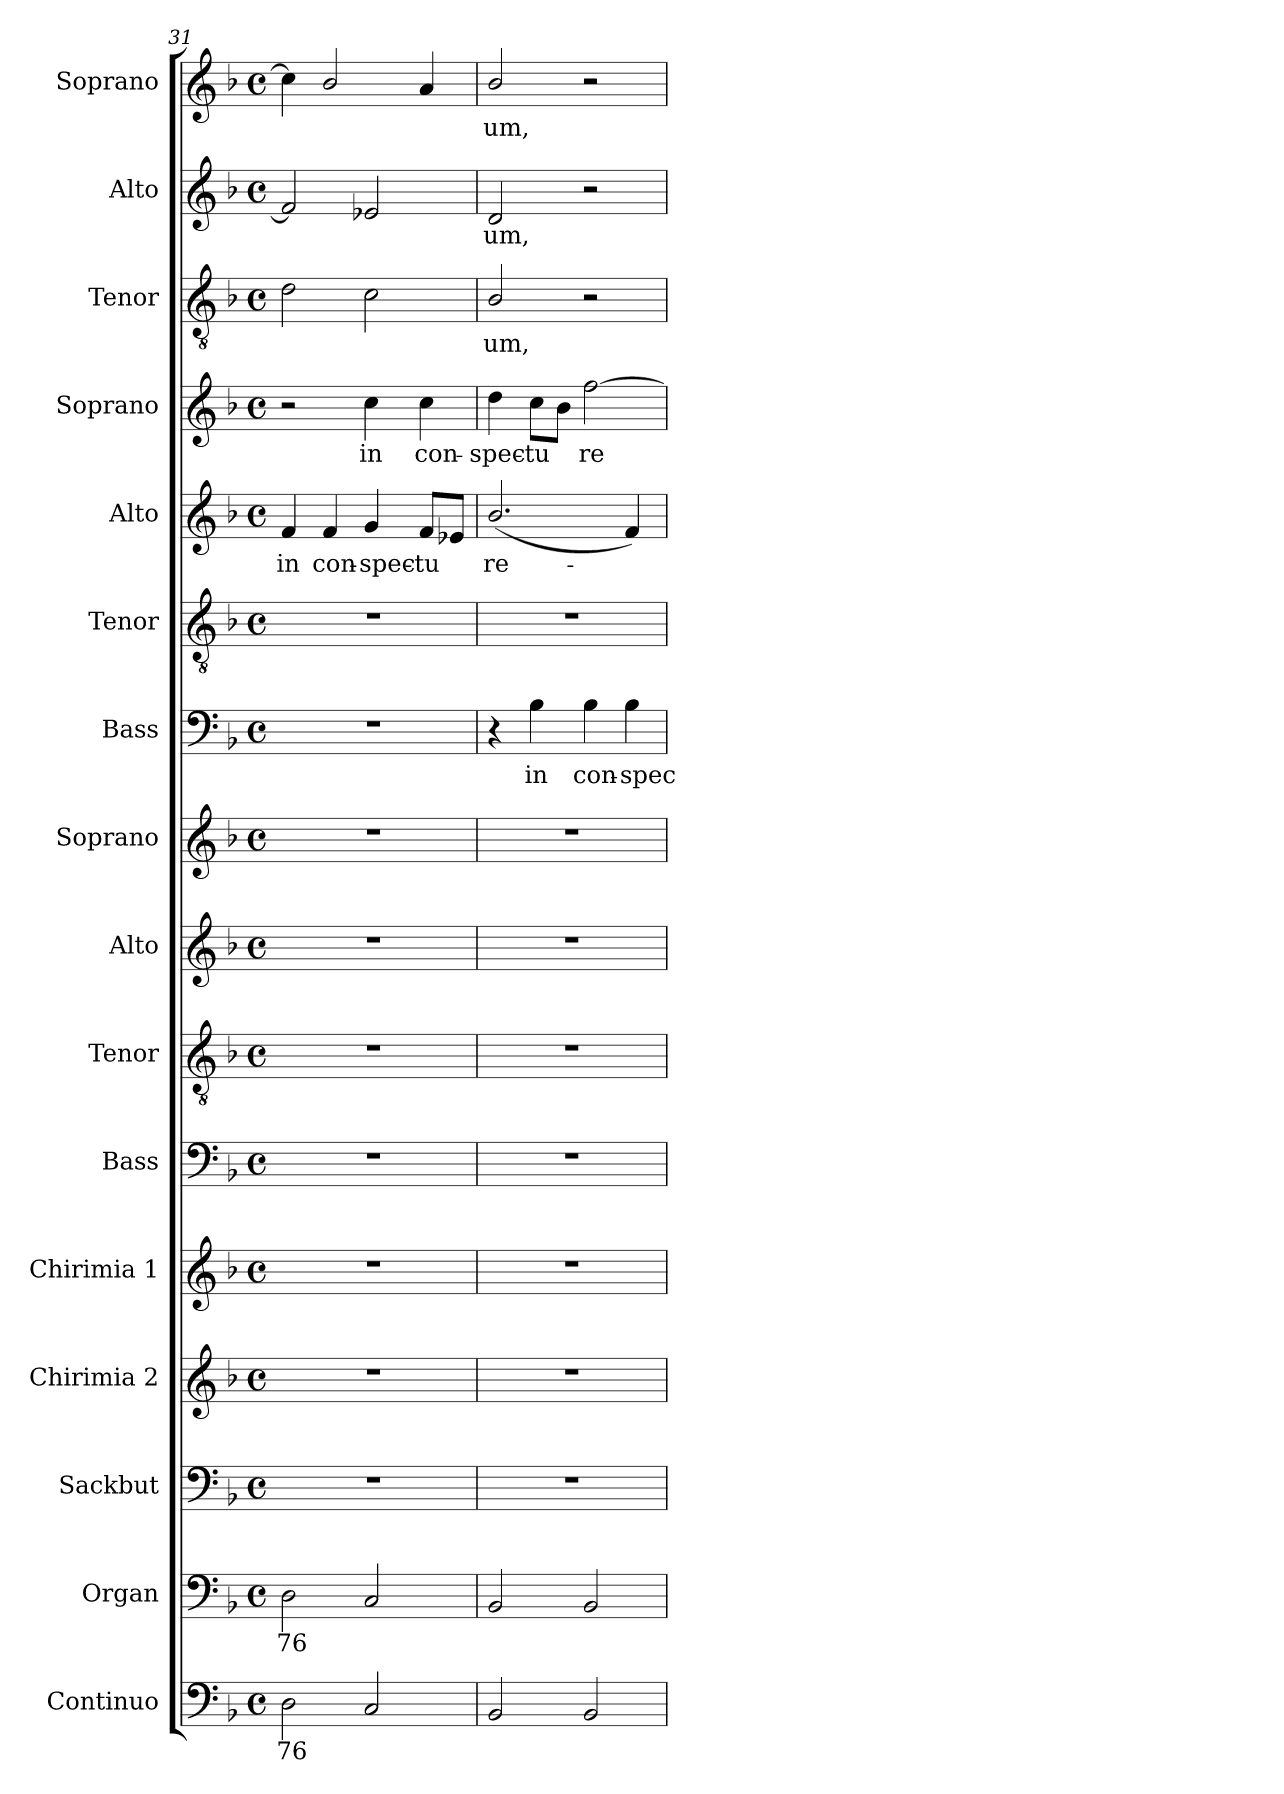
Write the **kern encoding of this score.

**kern	**text	**kern	**text	**kern	**kern	**kern	**kern	**kern	**kern	**kern	**kern	**text	**kern	**kern	**text	**kern	**text	**kern	**text	**kern	**text	**kern	**text
*part16	*part16	*part15	*part15	*part14	*part13	*part12	*part11	*part10	*part9	*part8	*part7	*part7	*part6	*part5	*part5	*part4	*part4	*part3	*part3	*part2	*part2	*part1	*part1
*staff16	*staff16	*staff15	*staff15	*staff14	*staff13	*staff12	*staff11	*staff10	*staff9	*staff8	*staff7	*staff7	*staff6	*staff5	*staff5	*staff4	*staff4	*staff3	*staff3	*staff2	*staff2	*staff1	*staff1
*I"Continuo	*	*I"Organ	*	*I"Sackbut	*I"Chirimia 2	*I"Chirimia 1	*I"Bass	*I"Tenor	*I"Alto	*I"Soprano	*I"Bass	*	*I"Tenor	*I"Alto	*	*I"Soprano	*	*I"Tenor	*	*I"Alto	*	*I"Soprano	*
*I'Cont.	*	*I'Org.	*	*I'Sbt.	*I'Chi.	*I'Chi.	*I'B.	*I'T.	*I'A.	*I'S.	*I'B.	*	*I'T.	*I'A.	*	*I'S.	*	*I'T.	*	*I'A.	*	*I'S.	*
*clefF4	*	*clefF4	*	*clefF4	*clefG2	*clefG2	*clefF4	*clefGv2	*clefG2	*clefG2	*clefF4	*	*clefGv2	*clefG2	*	*clefG2	*	*clefGv2	*	*clefG2	*	*clefG2	*
*	*	*	*	*	*	*	*	*ITrd7c12	*	*	*	*	*ITrd7c12	*	*	*	*	*ITrd7c12	*	*	*	*	*
*k[b-]	*	*k[b-]	*	*k[b-]	*k[b-]	*k[b-]	*k[b-]	*k[b-]	*k[b-]	*k[b-]	*k[b-]	*	*k[b-]	*k[b-]	*	*k[b-]	*	*k[b-]	*	*k[b-]	*	*k[b-]	*
*F:	*	*F:	*	*F:	*F:	*F:	*F:	*F:	*F:	*F:	*F:	*	*F:	*F:	*	*F:	*	*F:	*	*F:	*	*F:	*
*M4/4	*	*M4/4	*	*M4/4	*M4/4	*M4/4	*M4/4	*M4/4	*M4/4	*M4/4	*M4/4	*	*M4/4	*M4/4	*	*M4/4	*	*M4/4	*	*M4/4	*	*M4/4	*
*met(c)	*	*met(c)	*	*met(c)	*met(c)	*met(c)	*met(c)	*met(c)	*met(c)	*met(c)	*met(c)	*	*met(c)	*met(c)	*	*met(c)	*	*met(c)	*	*met(c)	*	*met(c)	*
=31	=31	=31	=31	=31	=31	=31	=31	=31	=31	=31	=31	=31	=31	=31	=31	=31	=31	=31	=31	=31	=31	=31	=31
!	!LO:LY:b:color=#000000	!	!	!	!	!	!	!	!	!	!	!	!	!	!	!	!	!	!	!	!	!	!
!	!	!	!LO:LY:b:color=#000000	!	!	!	!	!	!	!	!	!	!	!	!	!	!	!	!	!	!	!	!
!	!	!	!	!	!	!	!	!	!	!	!	!	!	!	!LO:LY:b:color=#000000	!	!	!	!	!	!	!	!
2Di\	76	2Di\	76	1r	1r	1r	1r	1r	1r	1r	1r	.	1r	4fi/	in	2r	.	2Di\	.	2fi/]	.	4cci\]	.
!	!	!	!	!	!	!	!	!	!	!	!	!	!	!	!LO:LY:b:color=#000000	!	!	!	!	!	!	!	!
.	.	.	.	.	.	.	.	.	.	.	.	.	.	4fi/	con-	.	.	.	.	.	.	2b-i/	.
!	!	!	!	!	!	!	!	!	!	!	!	!	!	!	!LO:LY:b:color=#000000	!	!	!	!	!	!	!	!
!	!	!	!	!	!	!	!	!	!	!	!	!	!	!	!	!	!LO:LY:b:color=#000000	!	!	!	!	!	!
2Ci/	.	2Ci/	.	.	.	.	.	.	.	.	.	.	.	4gi/	-spec-	4cci\	in	2Ci\	.	2e-Xi/	.	.	.
!	!	!	!	!	!	!	!	!	!	!	!	!	!	!	!LO:LY:b:color=#000000	!	!	!	!	!	!	!	!
!	!	!	!	!	!	!	!	!	!	!	!	!	!	!	!	!	!LO:LY:b:color=#000000	!	!	!	!	!	!
.	.	.	.	.	.	.	.	.	.	.	.	.	.	8fi/L	-tu	4cci\	con-	.	.	.	.	4ai/	.
.	.	.	.	.	.	.	.	.	.	.	.	.	.	8e-Xi/J	.	.	.	.	.	.	.	.	.
=32	=32	=32	=32	=32	=32	=32	=32	=32	=32	=32	=32	=32	=32	=32	=32	=32	=32	=32	=32	=32	=32	=32	=32
!	!	!	!	!	!	!	!	!	!	!	!	!	!	!	!LO:LY:b:color=#000000	!	!	!	!	!	!	!	!
!	!	!	!	!	!	!	!	!	!	!	!	!	!	!	!	!	!LO:LY:b:color=#000000	!	!	!	!	!	!
!	!	!	!	!	!	!	!	!	!	!	!	!	!	!	!	!	!	!	!LO:LY:b:color=#000000	!	!	!	!
!	!	!	!	!	!	!	!	!	!	!	!	!	!	!	!	!	!	!	!	!	!LO:LY:b:color=#000000	!	!
!	!	!	!	!	!	!	!	!	!	!	!	!	!	!	!	!	!	!	!	!	!	!	!LO:LY:b:color=#000000
2BB-i/	.	2BB-i/	.	1r	1r	1r	1r	1r	1r	1r	4r	.	1r	(2.b-i/	re-	4ddi\	-spec-	2BB-i/	-um,	2di/	-um,	2b-i/	-um,
!	!	!	!	!	!	!	!	!	!	!	!	!LO:LY:b:color=#000000	!	!	!	!	!	!	!	!	!	!	!
!	!	!	!	!	!	!	!	!	!	!	!	!	!	!	!	!	!LO:LY:b:color=#000000	!	!	!	!	!	!
.	.	.	.	.	.	.	.	.	.	.	4B-i\	in	.	.	.	8cci\L	-tu	.	.	.	.	.	.
.	.	.	.	.	.	.	.	.	.	.	.	.	.	.	.	8b-i\J	.	.	.	.	.	.	.
!	!	!	!	!	!	!	!	!	!	!	!	!LO:LY:b:color=#000000	!	!	!	!	!	!	!	!	!	!	!
!	!	!	!	!	!	!	!	!	!	!	!	!	!	!	!	!	!LO:LY:b:color=#000000	!	!	!	!	!	!
2BB-i/	.	2BB-i/	.	.	.	.	.	.	.	.	4B-i\	con-	.	.	.	[2ffi\	re-	2r	.	2r	.	2r	.
!	!	!	!	!	!	!	!	!	!	!	!	!LO:LY:b:color=#000000	!	!	!	!	!	!	!	!	!	!	!
.	.	.	.	.	.	.	.	.	.	.	4B-i\	-spec-	.	4fi/)	.	.	.	.	.	.	.	.	.
=	=	=	=	=	=	=	=	=	=	=	=	=	=	=	=	=	=	=	=	=	=	=	=
*-	*-	*-	*-	*-	*-	*-	*-	*-	*-	*-	*-	*-	*-	*-	*-	*-	*-	*-	*-	*-	*-	*-	*-
